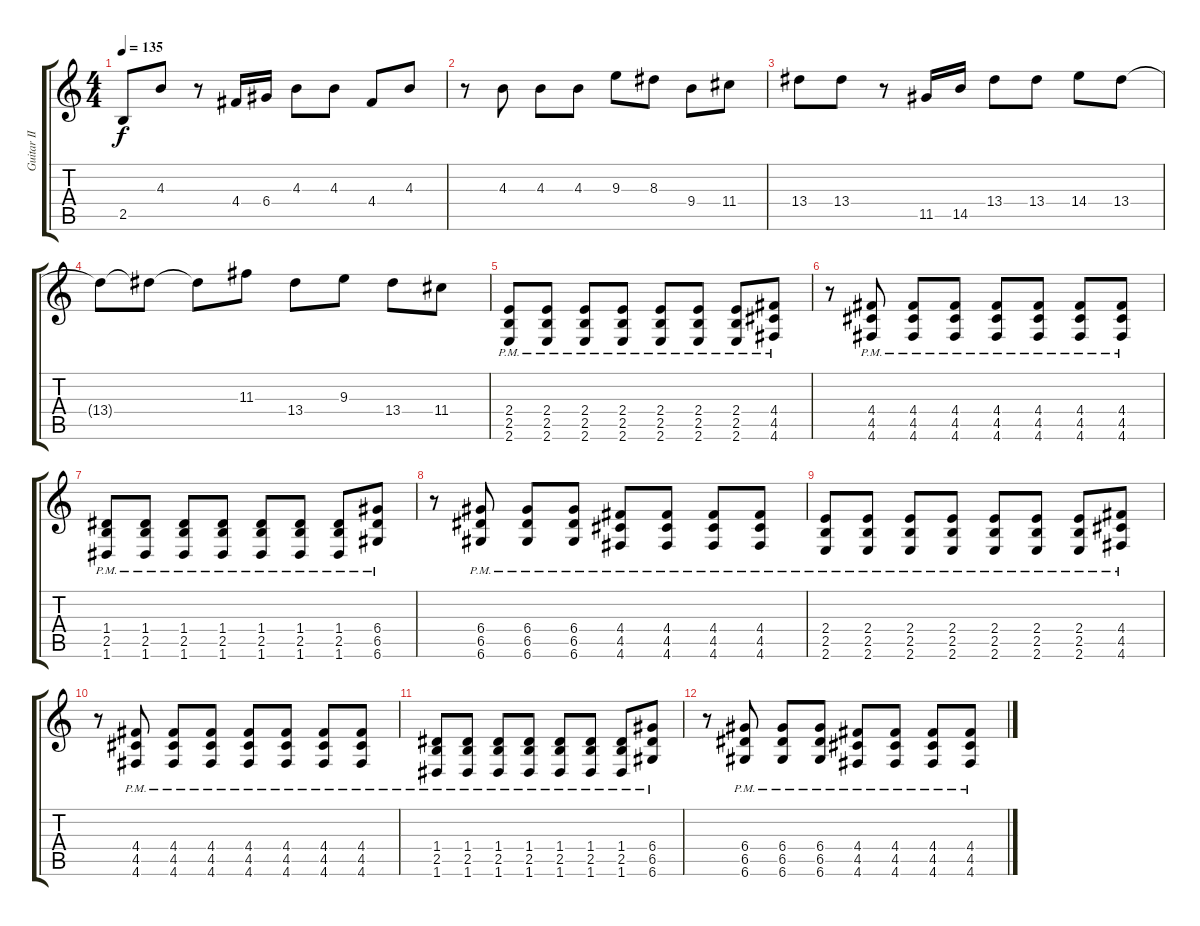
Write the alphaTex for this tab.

\track ("Guitar II" "Guitar II") {instrument distortionguitar}
\staff {score tabs}
\tuning (E4 B3 G3 D3 A2 D2) {hide}
\ts (4 4)
\tempo 135
\clef g2
\ks c
2.5.8{dy f} 4.3.8 r.8 4.4.16 6.4.16 4.3.8 4.3.8 4.4.8 4.3.8 |
r.8 4.3.8 4.3.8 4.3.8 9.3.8 8.3.8 9.4.8 11.4.8 |
13.4.8 13.4.8 r.8 11.5.16 14.5.16 13.4.8 13.4.8 14.4.8 13.4.8 |
13.4{t}.8 13.4{t}.8 13.4{t}.8 11.3.8 13.4.8 9.3.8 13.4.8 11.4.8 |
(2.4{pm} 2.5{pm} 2.6{pm}).8 (2.4{pm} 2.5{pm} 2.6{pm}).8 (2.4{pm} 2.5{pm} 2.6{pm}).8 (2.4{pm} 2.5{pm} 2.6{pm}).8 (2.4{pm} 2.5{pm} 2.6{pm}).8 (2.4{pm} 2.5{pm} 2.6{pm}).8 (2.4{pm} 2.5{pm} 2.6{pm}).8 (4.4{pm} 4.5{pm} 4.6{pm}).8 |
r.8 (4.4{pm} 4.5{pm} 4.6{pm}).8 (4.4{pm} 4.5{pm} 4.6{pm}).8 (4.4{pm} 4.5{pm} 4.6{pm}).8 (4.4{pm} 4.5{pm} 4.6{pm}).8 (4.4{pm} 4.5{pm} 4.6{pm}).8 (4.4{pm} 4.5{pm} 4.6{pm}).8 (4.4{pm} 4.5{pm} 4.6{pm}).8 |
(1.4{pm} 2.5{pm} 1.6{pm}).8 (1.4{pm} 2.5{pm} 1.6{pm}).8 (1.4{pm} 2.5{pm} 1.6{pm}).8 (1.4{pm} 2.5{pm} 1.6{pm}).8 (1.4{pm} 2.5{pm} 1.6{pm}).8 (1.4{pm} 2.5{pm} 1.6{pm}).8 (1.4{pm} 2.5{pm} 1.6{pm}).8 (6.4{pm} 6.5{pm} 6.6{pm}).8 |
r.8 (6.4{pm} 6.5{pm} 6.6{pm}).8 (6.4{pm} 6.5{pm} 6.6{pm}).8 (6.4{pm} 6.5{pm} 6.6{pm}).8 (4.4{pm} 4.5{pm} 4.6{pm}).8 (4.4{pm} 4.5{pm} 4.6{pm}).8 (4.4{pm} 4.5{pm} 4.6{pm}).8 (4.4{pm} 4.5{pm} 4.6{pm}).8 |
(2.4{pm} 2.5{pm} 2.6{pm}).8 (2.4{pm} 2.5{pm} 2.6{pm}).8 (2.4{pm} 2.5{pm} 2.6{pm}).8 (2.4{pm} 2.5{pm} 2.6{pm}).8 (2.4{pm} 2.5{pm} 2.6{pm}).8 (2.4{pm} 2.5{pm} 2.6{pm}).8 (2.4{pm} 2.5{pm} 2.6{pm}).8 (4.4{pm} 4.5{pm} 4.6{pm}).8 |
r.8 (4.4{pm} 4.5{pm} 4.6{pm}).8 (4.4{pm} 4.5{pm} 4.6{pm}).8 (4.4{pm} 4.5{pm} 4.6{pm}).8 (4.4{pm} 4.5{pm} 4.6{pm}).8 (4.4{pm} 4.5{pm} 4.6{pm}).8 (4.4{pm} 4.5{pm} 4.6{pm}).8 (4.4{pm} 4.5{pm} 4.6{pm}).8 |
(1.4{pm} 2.5{pm} 1.6{pm}).8 (1.4{pm} 2.5{pm} 1.6{pm}).8 (1.4{pm} 2.5{pm} 1.6{pm}).8 (1.4{pm} 2.5{pm} 1.6{pm}).8 (1.4{pm} 2.5{pm} 1.6{pm}).8 (1.4{pm} 2.5{pm} 1.6{pm}).8 (1.4{pm} 2.5{pm} 1.6{pm}).8 (6.4{pm} 6.5{pm} 6.6{pm}).8 |
r.8 (6.4{pm} 6.5{pm} 6.6{pm}).8 (6.4{pm} 6.5{pm} 6.6{pm}).8 (6.4{pm} 6.5{pm} 6.6{pm}).8 (4.4{pm} 4.5{pm} 4.6{pm}).8 (4.4{pm} 4.5{pm} 4.6{pm}).8 (4.4{pm} 4.5{pm} 4.6{pm}).8 (4.4{pm} 4.5{pm} 4.6{pm}).8
